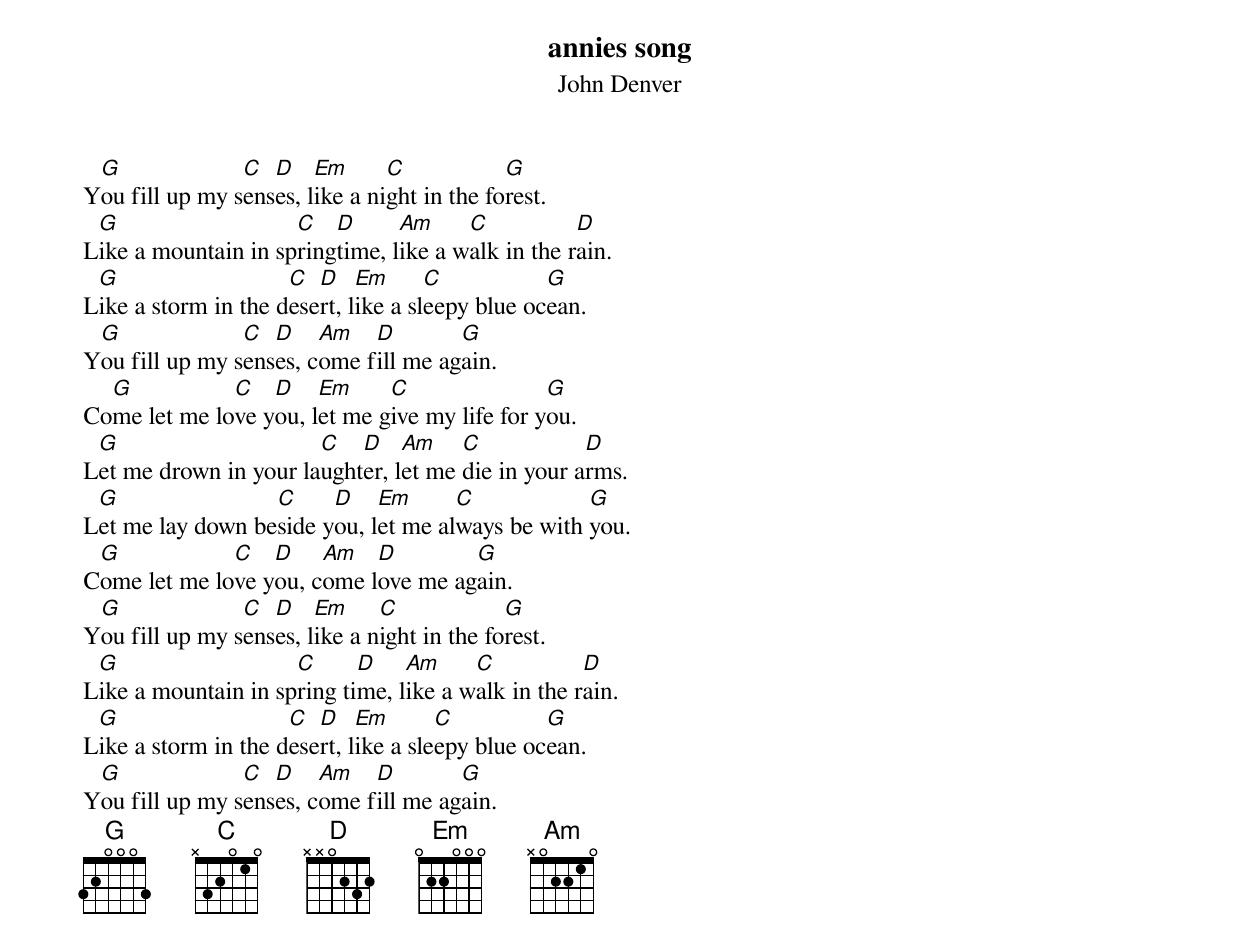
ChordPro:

{t:annies song}
{st:John Denver}

Y[G]ou fill up my s[C]ens[D]es, l[Em]ike a ni[C]ght in the fo[G]rest.
L[G]ike a mountain in sp[C]ring[D]time, l[Am]ike a w[C]alk in the r[D]ain.
L[G]ike a storm in the d[C]ese[D]rt, l[Em]ike a sl[C]eepy blue oc[G]ean.
Y[G]ou fill up my s[C]ens[D]es, c[Am]ome f[D]ill me ag[G]ain.
Co[G]me let me lo[C]ve y[D]ou, l[Em]et me g[C]ive my life for y[G]ou.
L[G]et me drown in your la[C]ught[D]er, l[Am]et me [C]die in your a[D]rms.
L[G]et me lay down be[C]side y[D]ou, l[Em]et me al[C]ways be with [G]you.
C[G]ome let me lo[C]ve y[D]ou, c[Am]ome l[D]ove me ag[G]ain.
Y[G]ou fill up my s[C]ens[D]es, l[Em]ike a n[C]ight in the fo[G]rest.
L[G]ike a mountain in sp[C]ring ti[D]me, l[Am]ike a w[C]alk in the r[D]ain.
L[G]ike a storm in the d[C]ese[D]rt, l[Em]ike a sle[C]epy blue oc[G]ean.
Y[G]ou fill up my s[C]ens[D]es, c[Am]ome f[D]ill me ag[G]ain.
